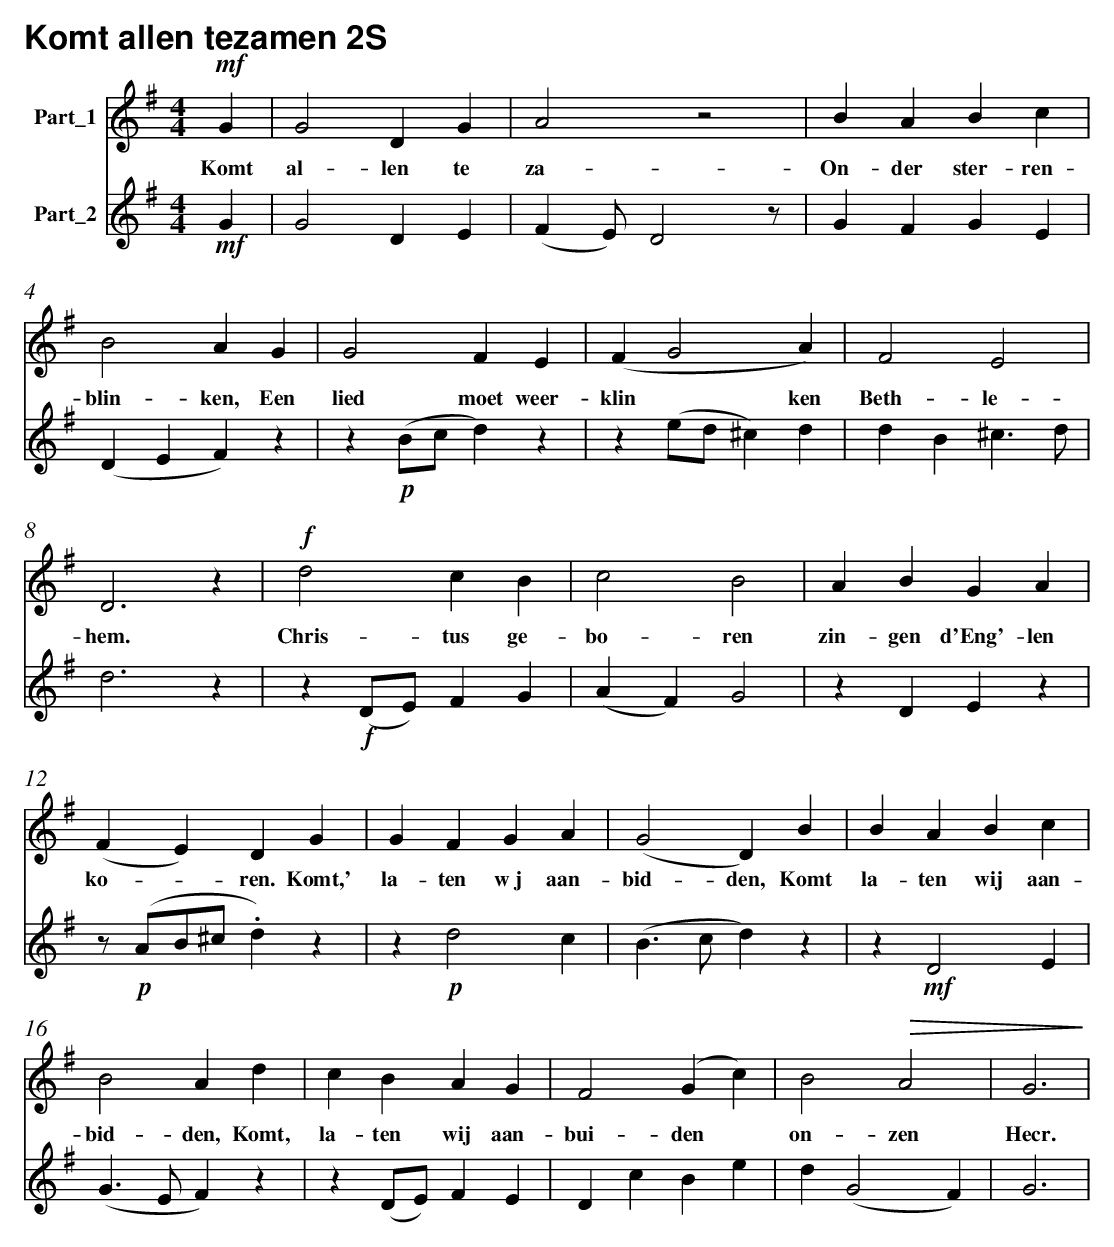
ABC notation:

X:1
T:Komt allen tezamen 2S
%%score 1 2
L:1/4
M:4/4
K:G
V:1 treble nm="Part_1"
V:2 treble nm="Part_2"
V:1
!mf! G | G2 D G | A2 z2 | B A B c |$ B2 A G | G2 F E | (F G2 A) | F2 E2 |$ D3 z |!f! d2 c B |
w: Komt|al- len te|za-|On- der ster- ren-|blin- ken, Een|lied moet weer-|klin * ken|Beth- le-|hem.|Chris- tus ge-|
c2 B2 | A B G A |$ (F E) D G | G F G A | (G2 D) B | B A B c |$ B2 A d | c B A G | F2 (G c) |
w: bo- ren|zin- gen d'Eng'- len|ko- * ren. Komt,'|la- ten w~j aan-|bid- den, Komt|la- ten wij aan-|bid- den, Komt,|la- ten wij aan-|bui- den *|
B2!>(! A2 | G3!>)! |
w: on- zen|Hecr.|
V:2
!mf! G | G2 D E | (F E/) D2 z/ | G F G E |$ (D E F) z | z!p! (B/c/ d) z | z (e/d/ ^c) d |
d B ^c3/2 d/ |$ d3 z | z!f! (D/E/) F G | (A F) G2 | z D E z |$ z/!p! (A/B/^c/ .d) z | z!p! d2 c |
(B3/2 c/ d) z | z!mf! D2 E |$ (G3/2 E/ F) z | z (D/E/) F E | D c B e | d (G2 F) | G3 |
